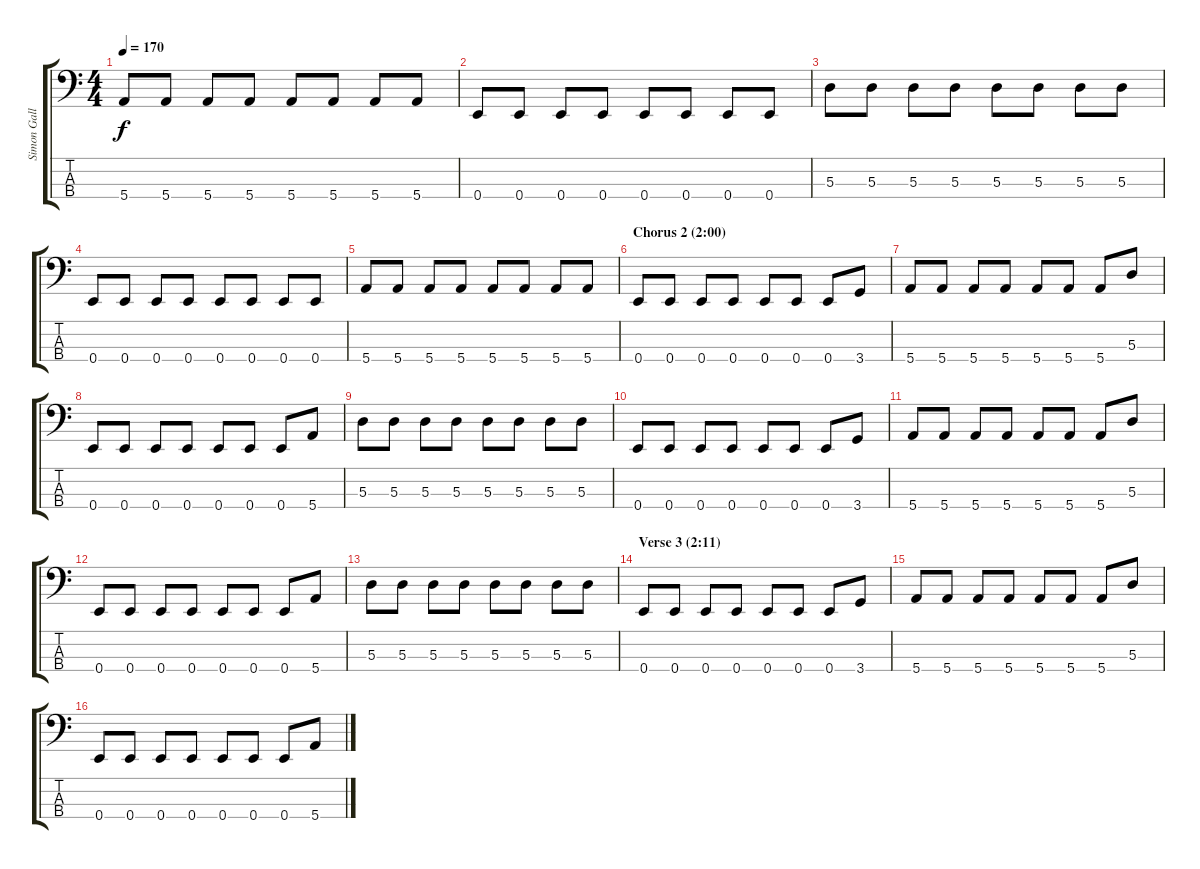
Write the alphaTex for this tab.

\track ("Simon Gallup (bass)" "Simon Gall") {instrument electricbasspick}
\staff {score tabs}
\tuning (G2 D2 A1 E1) {hide}
\ts (4 4)
\tempo 170
\clef f4
\ks c
5.4.8{dy f} 5.4.8 5.4.8 5.4.8 5.4.8 5.4.8 5.4.8 5.4.8 |
0.4.8 0.4.8 0.4.8 0.4.8 0.4.8 0.4.8 0.4.8 0.4.8 |
5.3.8 5.3.8 5.3.8 5.3.8 5.3.8 5.3.8 5.3.8 5.3.8 |
0.4.8 0.4.8 0.4.8 0.4.8 0.4.8 0.4.8 0.4.8 0.4.8 |
5.4.8 5.4.8 5.4.8 5.4.8 5.4.8 5.4.8 5.4.8 5.4.8 |
\section ("" "Chorus 2 (2:00)")
0.4.8 0.4.8 0.4.8 0.4.8 0.4.8 0.4.8 0.4.8 3.4.8 |
5.4.8 5.4.8 5.4.8 5.4.8 5.4.8 5.4.8 5.4.8 5.3.8 |
0.4.8 0.4.8 0.4.8 0.4.8 0.4.8 0.4.8 0.4.8 5.4.8 |
5.3.8 5.3.8 5.3.8 5.3.8 5.3.8 5.3.8 5.3.8 5.3.8 |
0.4.8 0.4.8 0.4.8 0.4.8 0.4.8 0.4.8 0.4.8 3.4.8 |
5.4.8 5.4.8 5.4.8 5.4.8 5.4.8 5.4.8 5.4.8 5.3.8 |
0.4.8 0.4.8 0.4.8 0.4.8 0.4.8 0.4.8 0.4.8 5.4.8 |
5.3.8 5.3.8 5.3.8 5.3.8 5.3.8 5.3.8 5.3.8 5.3.8 |
\section ("" "Verse 3 (2:11)")
0.4.8 0.4.8 0.4.8 0.4.8 0.4.8 0.4.8 0.4.8 3.4.8 |
5.4.8 5.4.8 5.4.8 5.4.8 5.4.8 5.4.8 5.4.8 5.3.8 |
0.4.8 0.4.8 0.4.8 0.4.8 0.4.8 0.4.8 0.4.8 5.4.8
